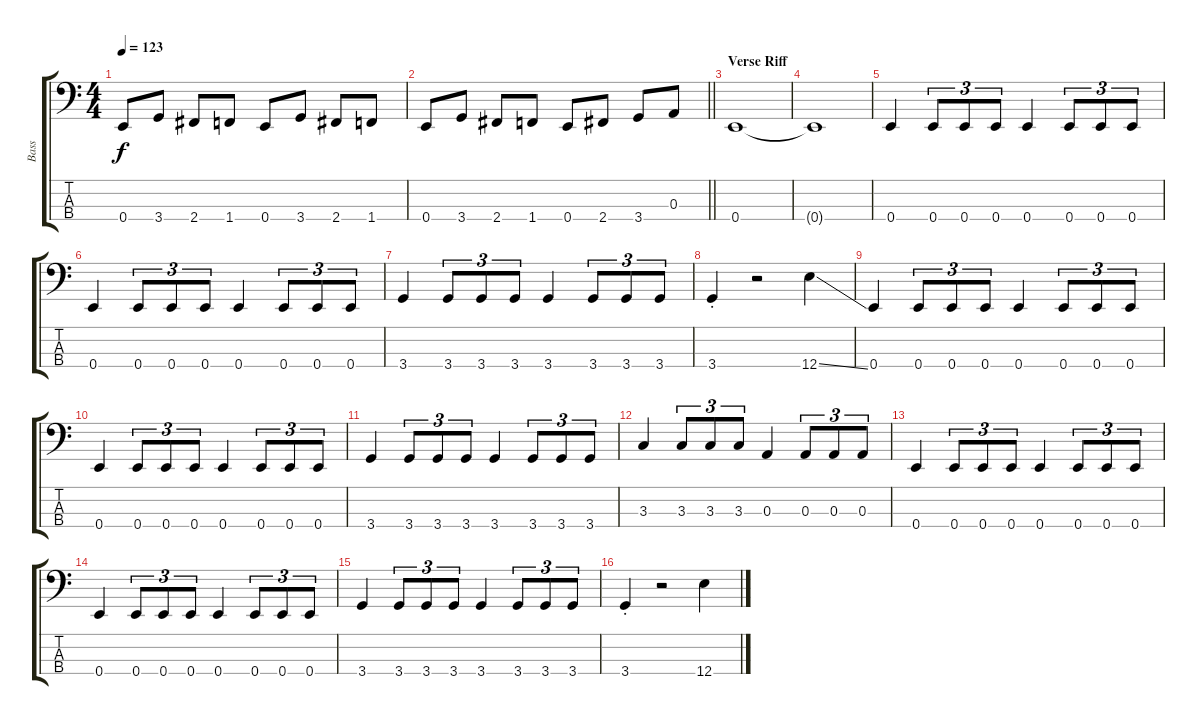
\track ("Bass" "Bass") {instrument electricbassfinger}
\staff {score tabs}
\tuning (G2 D2 A1 E1) {hide}
\ts (4 4)
\tempo 123
\clef f4
\ks c
0.4.8{dy f} 3.4.8 2.4.8 1.4.8 0.4.8 3.4.8 2.4.8 1.4.8 |
\barLineRight lightlight
0.4.8 3.4.8 2.4.8 1.4.8 0.4.8 2.4.8 3.4.8 0.3.8 |
\section ("" "Verse Riff")
0.4.1 |
0.4{t}.1 |
0.4.4 0.4.8{tu (3 2)} 0.4.8{tu (3 2)} 0.4.8{tu (3 2)} 0.4.4 0.4.8{tu (3 2)} 0.4.8{tu (3 2)} 0.4.8{tu (3 2)} |
0.4.4 0.4.8{tu (3 2)} 0.4.8{tu (3 2)} 0.4.8{tu (3 2)} 0.4.4 0.4.8{tu (3 2)} 0.4.8{tu (3 2)} 0.4.8{tu (3 2)} |
3.4.4 3.4.8{tu (3 2)} 3.4.8{tu (3 2)} 3.4.8{tu (3 2)} 3.4.4 3.4.8{tu (3 2)} 3.4.8{tu (3 2)} 3.4.8{tu (3 2)} |
3.4{st}.4 r.2 12.4{ss}.4 |
0.4.4 0.4.8{tu (3 2)} 0.4.8{tu (3 2)} 0.4.8{tu (3 2)} 0.4.4 0.4.8{tu (3 2)} 0.4.8{tu (3 2)} 0.4.8{tu (3 2)} |
0.4.4 0.4.8{tu (3 2)} 0.4.8{tu (3 2)} 0.4.8{tu (3 2)} 0.4.4 0.4.8{tu (3 2)} 0.4.8{tu (3 2)} 0.4.8{tu (3 2)} |
3.4.4 3.4.8{tu (3 2)} 3.4.8{tu (3 2)} 3.4.8{tu (3 2)} 3.4.4 3.4.8{tu (3 2)} 3.4.8{tu (3 2)} 3.4.8{tu (3 2)} |
3.3.4 3.3.8{tu (3 2)} 3.3.8{tu (3 2)} 3.3.8{tu (3 2)} 0.3.4 0.3.8{tu (3 2)} 0.3.8{tu (3 2)} 0.3.8{tu (3 2)} |
0.4.4 0.4.8{tu (3 2)} 0.4.8{tu (3 2)} 0.4.8{tu (3 2)} 0.4.4 0.4.8{tu (3 2)} 0.4.8{tu (3 2)} 0.4.8{tu (3 2)} |
0.4.4 0.4.8{tu (3 2)} 0.4.8{tu (3 2)} 0.4.8{tu (3 2)} 0.4.4 0.4.8{tu (3 2)} 0.4.8{tu (3 2)} 0.4.8{tu (3 2)} |
3.4.4 3.4.8{tu (3 2)} 3.4.8{tu (3 2)} 3.4.8{tu (3 2)} 3.4.4 3.4.8{tu (3 2)} 3.4.8{tu (3 2)} 3.4.8{tu (3 2)} |
3.4{st}.4 r.2 12.4{ss}.4
